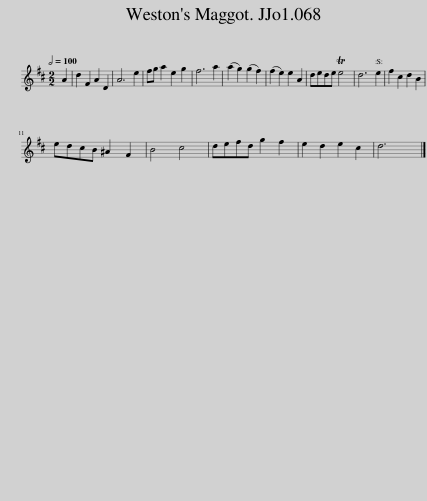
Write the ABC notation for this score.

X:1
L:1/8
Q:1/2=100
M:2/2
I:linebreak $
K:D
V:1 treble
V:1
 A2 | d2 F2 A2 D2 | A6 e2 | fg a2 e2 g2 | f6 a2 | %5
 (a2 g2) (g2 f2) | (f2 e2) e2 A2 | dede Te4 | d6 e2 | f2 c2 d2 B2 |$ %10
 edcB ^A2 F2 | B4 c4 | defd g2 f2 | e2 d2 e2 c2 | d6 |] %15
